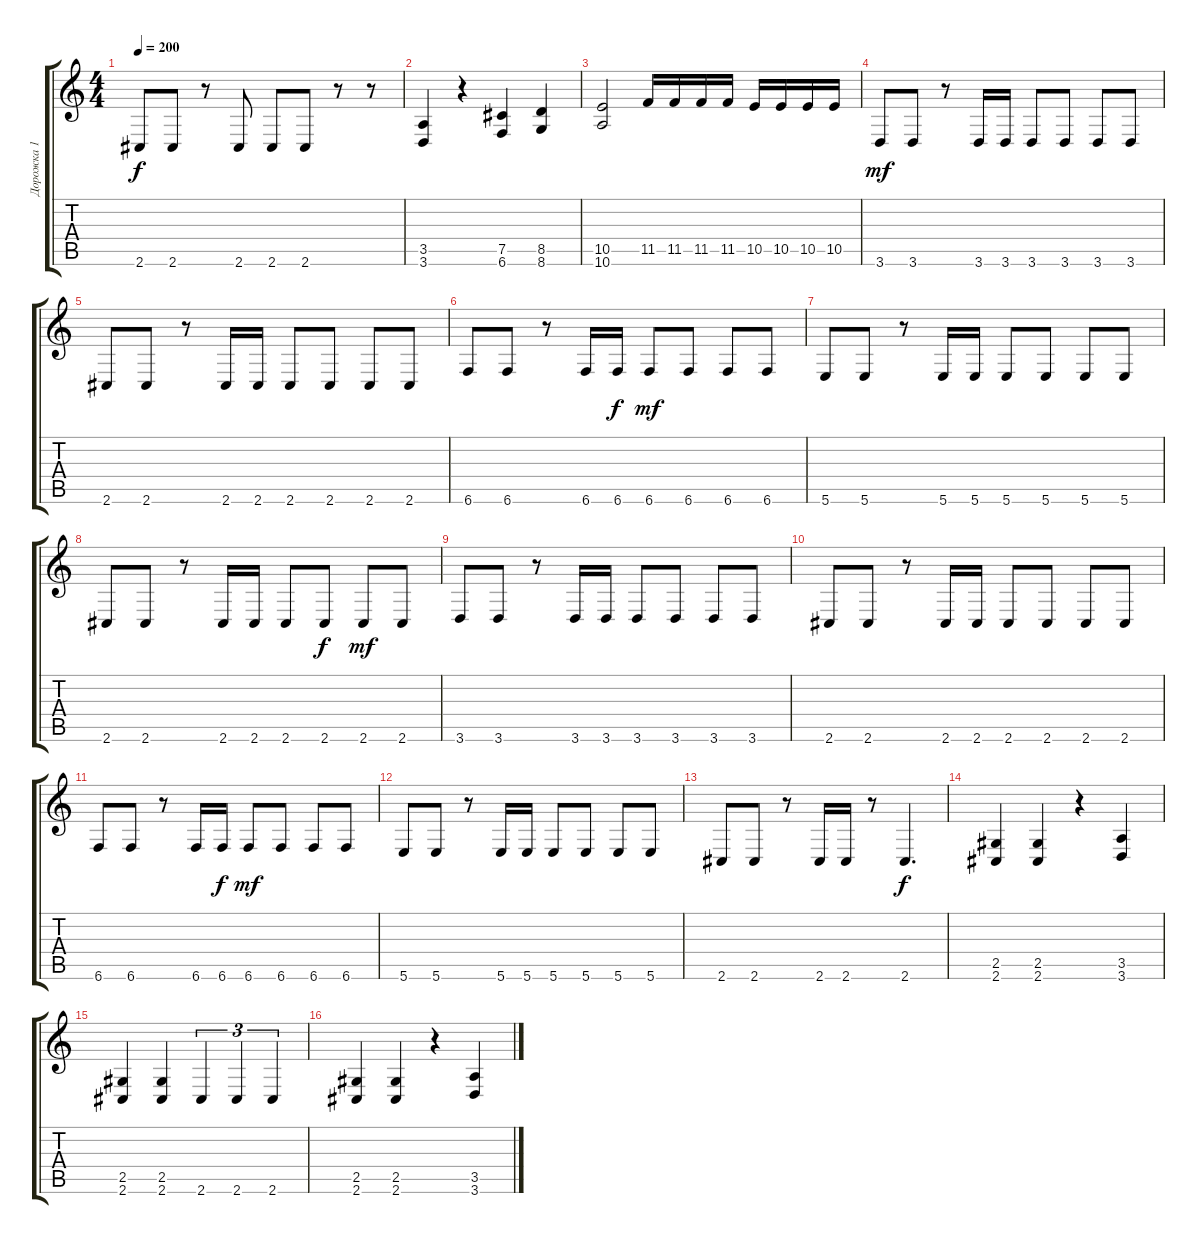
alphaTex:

\track ("Дорожка 1" "Дорожка 1") {instrument distortionguitar}
\staff {score tabs}
\tuning (Db4 Ab3 E3 B2 Gb2 B1) {hide}
\ts (4 4)
\tempo 200
\clef g2
\ks c
2.6.8{dy f} 2.6.8 r.8 2.6.8 2.6.8 2.6.8 r.8 r.8 |
(3.5 3.6).4 r.4 (7.5 6.6).4 (8.5 8.6).4 |
(10.5 10.6).2 11.5.16 11.5.16 11.5.16 11.5.16 10.5.16 10.5.16 10.5.16 10.5.16 |
3.6.8{dy mf} 3.6.8 r.8 3.6.16 3.6.16 3.6.8 3.6.8 3.6.8 3.6.8 |
2.6.8 2.6.8 r.8 2.6.16 2.6.16 2.6.8 2.6.8 2.6.8 2.6.8 |
6.6.8 6.6.8 r.8 6.6.16 6.6.16{dy f} 6.6.8{dy mf} 6.6.8 6.6.8 6.6.8 |
5.6.8 5.6.8 r.8 5.6.16 5.6.16 5.6.8 5.6.8 5.6.8 5.6.8 |
2.6.8 2.6.8 r.8 2.6.16 2.6.16 2.6.8 2.6.8{dy f} 2.6.8{dy mf} 2.6.8 |
3.6.8 3.6.8 r.8 3.6.16 3.6.16 3.6.8 3.6.8 3.6.8 3.6.8 |
2.6.8 2.6.8 r.8 2.6.16 2.6.16 2.6.8 2.6.8 2.6.8 2.6.8 |
6.6.8 6.6.8 r.8 6.6.16 6.6.16{dy f} 6.6.8{dy mf} 6.6.8 6.6.8 6.6.8 |
5.6.8 5.6.8 r.8 5.6.16 5.6.16 5.6.8 5.6.8 5.6.8 5.6.8 |
2.6.8 2.6.8 r.8 2.6.16 2.6.16 r.8 2.6.4{d dy f} |
(2.5 2.6).4 (2.5 2.6).4 r.4 (3.5 3.6).4 |
(2.5 2.6).4 (2.5 2.6).4 2.6.4{tu (3 2)} 2.6.4{tu (3 2)} 2.6.4{tu (3 2)} |
(2.5 2.6).4 (2.5 2.6).4 r.4 (3.5 3.6).4
